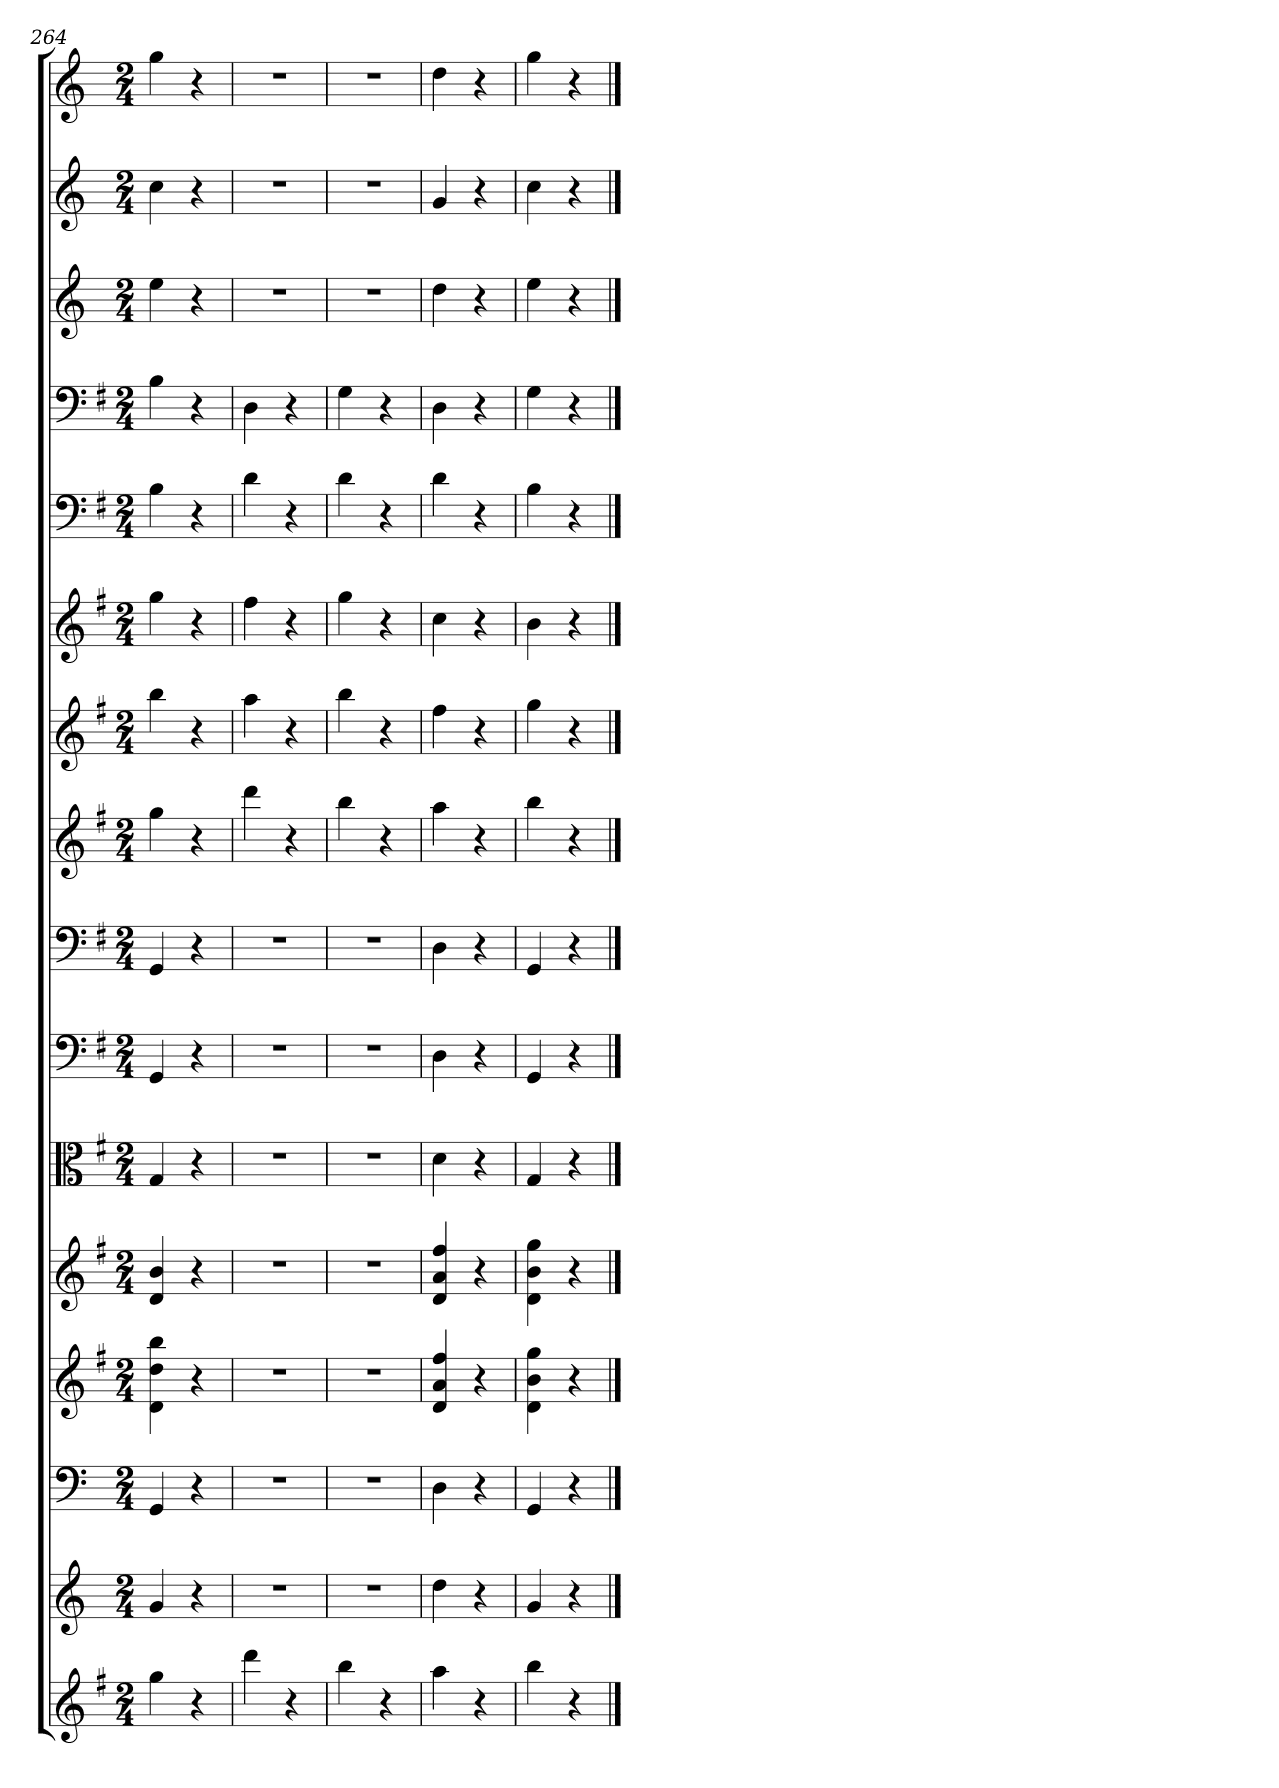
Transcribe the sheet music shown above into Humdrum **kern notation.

**kern	**kern	**kern	**kern	**kern	**kern	**kern	**kern	**kern	**kern	**kern	**kern	**kern	**kern	**kern	**kern
*part16	*part15	*part14	*part13	*part12	*part11	*part10	*part9	*part8	*part7	*part6	*part5	*part4	*part3	*part2	*part1
*staff16	*staff15	*staff14	*staff13	*staff12	*staff11	*staff10	*staff9	*staff8	*staff7	*staff6	*staff5	*staff4	*staff3	*staff2	*staff1
*	*	*clefF4	*	*	*clefC3	*clefF4	*clefF4	*	*	*	*clefF4	*clefF4	*	*	*
*k[f#]	*k[]	*k[]	*k[f#]	*k[f#]	*k[f#]	*k[f#]	*k[f#]	*k[f#]	*k[f#]	*k[f#]	*k[f#]	*k[f#]	*k[]	*k[]	*k[]
*M2/4	*M2/4	*M2/4	*M2/4	*M2/4	*M2/4	*M2/4	*M2/4	*M2/4	*M2/4	*M2/4	*M2/4	*M2/4	*M2/4	*M2/4	*M2/4
=264	=264	=264	=264	=264	=264	=264	=264	=264	=264	=264	=264	=264	=264	=264	=264
4gg	4g	4GG	4d 4dd 4bb	4d 4b	4G	4GG	4GG	4gg	4bb	4gg	4B	4B	4ee	4cc	4gg
4r	4r	4r	4r	4r	4r	4r	4r	4r	4r	4r	4r	4r	4r	4r	4r
=265	=265	=265	=265	=265	=265	=265	=265	=265	=265	=265	=265	=265	=265	=265	=265
4ddd	2r	2r	2r	2r	2r	2r	2r	4ddd	4aa	4ff#	4d	4D	2r	2r	2r
4r	.	.	.	.	.	.	.	4r	4r	4r	4r	4r	.	.	.
=266	=266	=266	=266	=266	=266	=266	=266	=266	=266	=266	=266	=266	=266	=266	=266
4bb	2r	2r	2r	2r	2r	2r	2r	4bb	4bb	4gg	4d	4G	2r	2r	2r
4r	.	.	.	.	.	.	.	4r	4r	4r	4r	4r	.	.	.
=267	=267	=267	=267	=267	=267	=267	=267	=267	=267	=267	=267	=267	=267	=267	=267
4aa	4dd	4D	4d 4a 4ff#	4d 4a 4ff#	4d	4D	4D	4aa	4ff#	4cc	4d	4D	4dd	4g	4dd
4r	4r	4r	4r	4r	4r	4r	4r	4r	4r	4r	4r	4r	4r	4r	4r
=268	=268	=268	=268	=268	=268	=268	=268	=268	=268	=268	=268	=268	=268	=268	=268
4bb	4g	4GG	4d 4b 4gg	4d 4b 4gg	4G	4GG	4GG	4bb	4gg	4b	4B	4G	4ee	4cc	4gg
4r	4r	4r	4r	4r	4r	4r	4r	4r	4r	4r	4r	4r	4r	4r	4r
==	==	==	==	==	==	==	==	==	==	==	==	==	==	==	==
*-	*-	*-	*-	*-	*-	*-	*-	*-	*-	*-	*-	*-	*-	*-	*-
